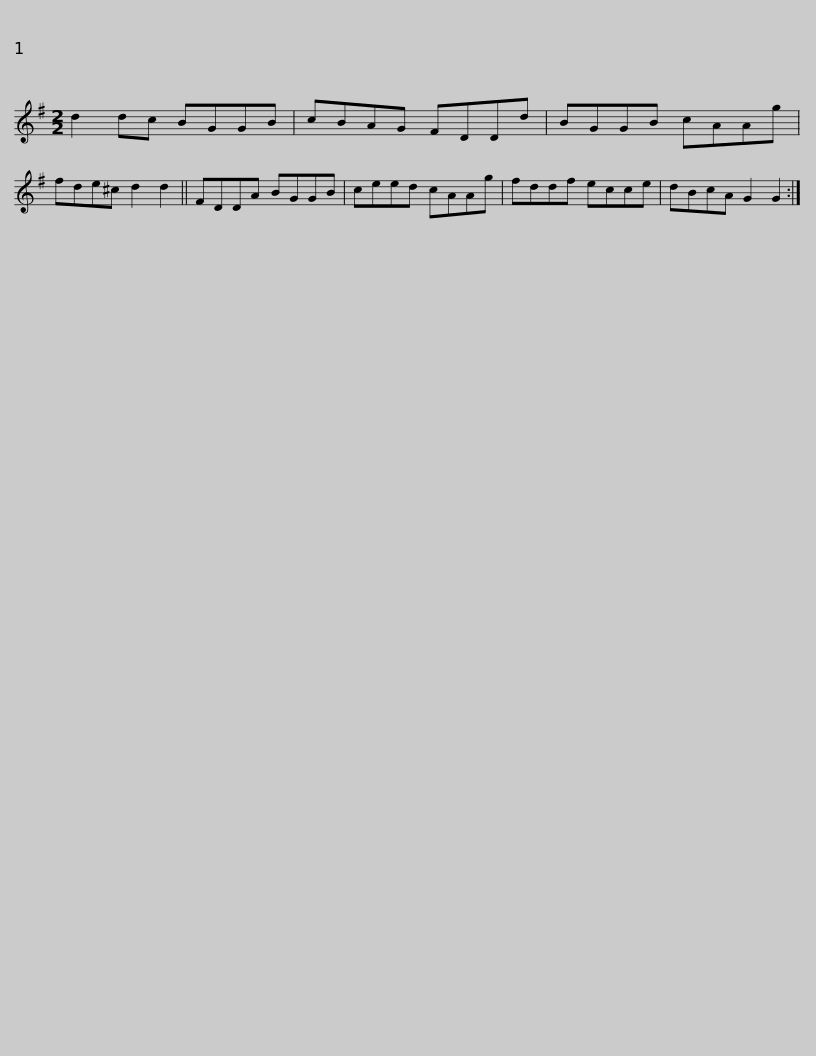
X:1
L:1/8
M:2/2
I:linebreak $
K:G
V:1 treble
V:1
 d2 dc BGGB | cBAG FDDd | BGGB cAAg | fde^c d2 d2 || FDDA BGGB |$ %5
 ceed cAAg | fddf ecce | dBcA G2 G2 :| %8
